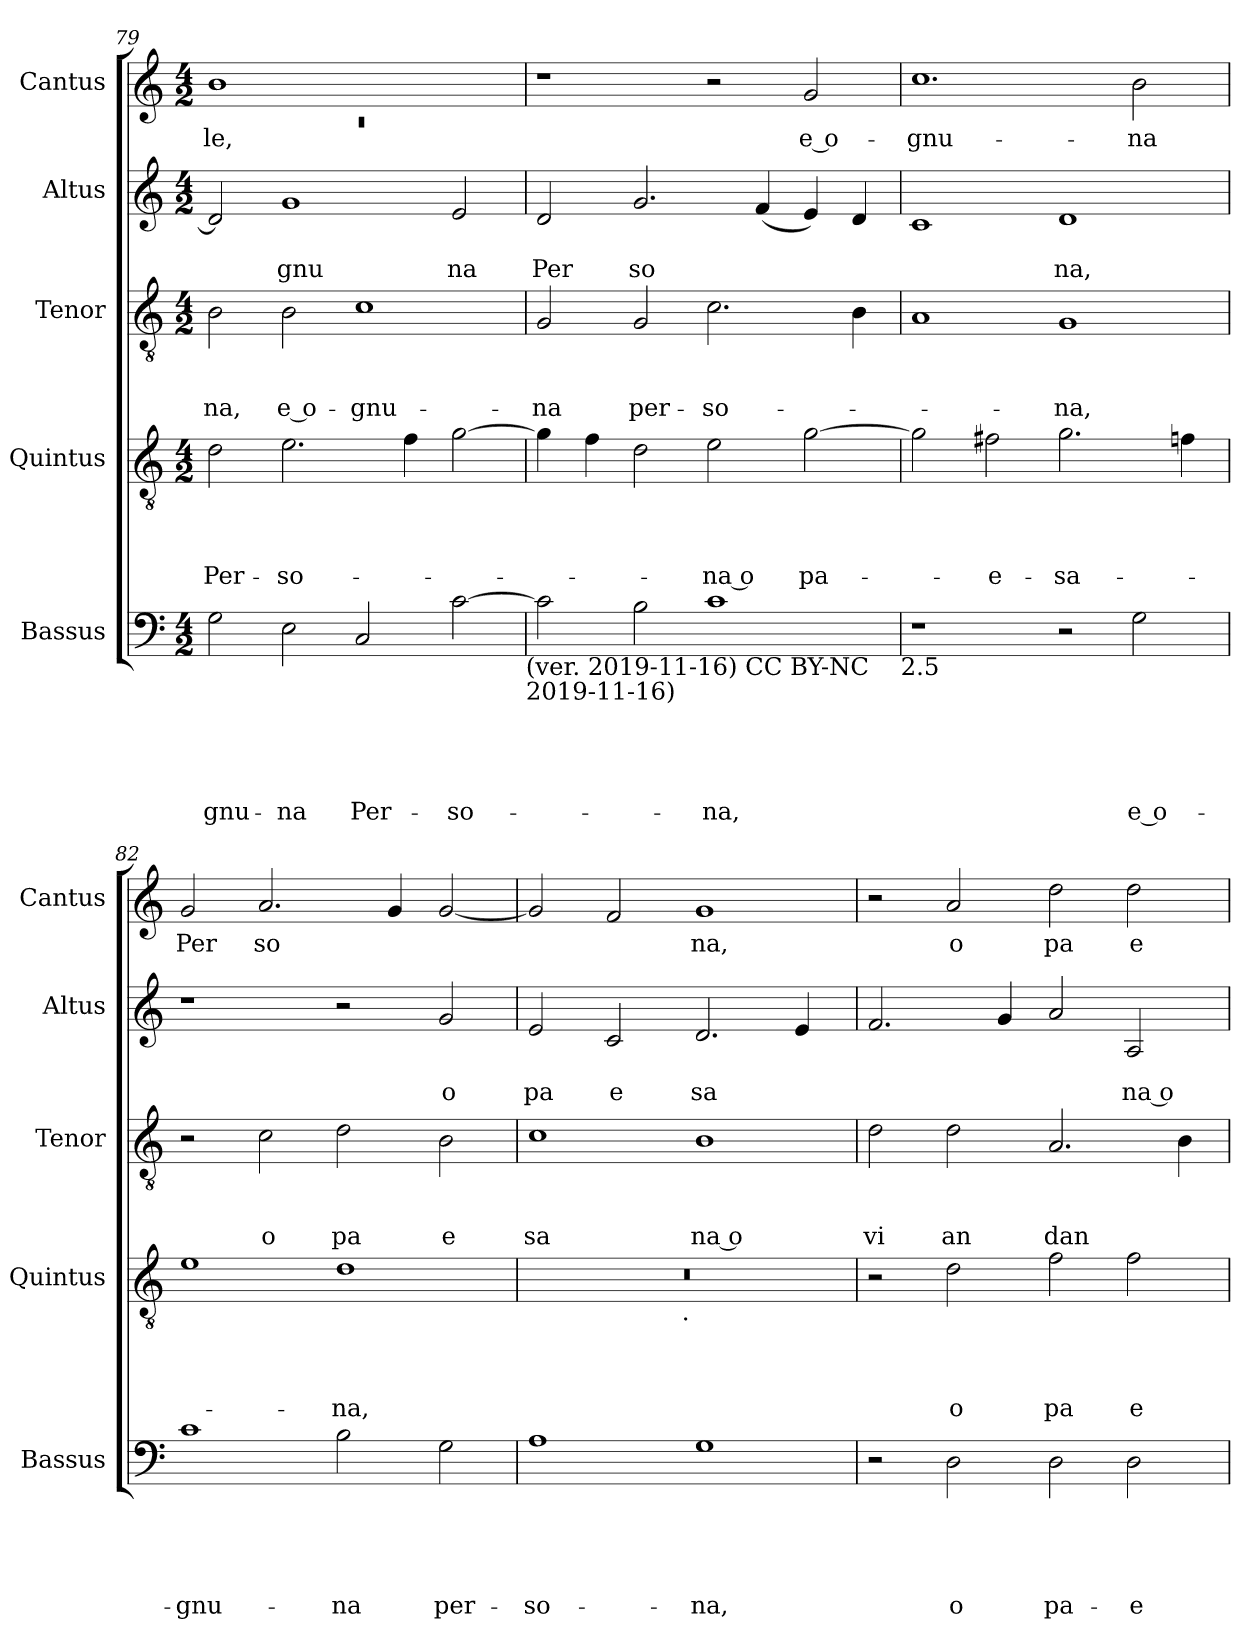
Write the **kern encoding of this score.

**kern	**text	**text	**text	**text	**text	**kern	**text	**text	**text	**text	**kern	**text	**text	**text	**kern	**text	**text	**kern	**text
*part5	*part5	*part5	*part5	*part5	*part5	*part4	*part4	*part4	*part4	*part4	*part3	*part3	*part3	*part3	*part2	*part2	*part2	*part1	*part1
*staff5	*staff5	*staff5	*staff5	*staff5	*staff5	*staff4	*staff4	*staff4	*staff4	*staff4	*staff3	*staff3	*staff3	*staff3	*staff2	*staff2	*staff2	*staff1	*staff1
*I"Bassus	*	*	*	*	*	*I"Quintus	*	*	*	*	*I"Tenor	*	*	*	*I"Altus	*	*	*I"Cantus	*
*I'Bassus	*	*	*	*	*	*I'Quintus	*	*	*	*	*I'Tenor	*	*	*	*I'Altus	*	*	*I'Cantus	*
*clefF4	*	*	*	*	*	*clefGv2	*	*	*	*	*clefGv2	*	*	*	*clefG2	*	*	*clefG2	*
*k[]	*	*	*	*	*	*k[]	*	*	*	*	*k[]	*	*	*	*k[]	*	*	*k[]	*
*C:	*	*	*	*	*	*C:	*	*	*	*	*C:	*	*	*	*C:	*	*	*C:	*
*M4/2	*	*	*	*	*	*M4/2	*	*	*	*	*M4/2	*	*	*	*M4/2	*	*	*M4/2	*
=79	=79	=79	=79	=79	=79	=79	=79	=79	=79	=79	=79	=79	=79	=79	=79	=79	=79	=79	=79
*	*	*	*	*	*	*	*	*	*	*	*	*	*	*	*	*	*	*^	*
!	!	!	!	!	!LO:LY:b	!	!	!	!	!LO:LY:b	!	!	!	!LO:LY:b	!	!	!	!	!LO:N:vis=1	!LO:LY:b
2G\	.	.	.	.	-gnu-	2d\	.	.	.	Per-	2B\	.	.	-na,	2d/]	.	.	1b	0rc	-le,
!	!	!	!	!	!LO:LY:b	!	!	!	!	!LO:LY:b	!	!	!	!LO:LY:b:rj	!	!	!LO:LY:b	!	!	!
2E\	.	.	.	.	-na	2.e\	.	.	.	-so-	2B\	.	.	e o-	1g	.	gnu	.	.	.
!	!	!	!	!	!LO:LY:b	!	!	!	!	!	!	!	!	!LO:LY:b	!	!	!	!	!	!
2C/	.	.	.	.	Per-	.	.	.	.	.	1c	.	.	-gnu-	.	.	.	1ryy	.	.
.	.	.	.	.	.	4f\	.	.	.	.	.	.	.	.	.	.	.	.	.	.
!	!	!	!	!	!LO:LY:b	!	!	!	!	!	!	!	!	!	!	!	!LO:LY:b	!	!	!
[>2c\	.	.	.	.	-so-	[>2g\	.	.	.	.	.	.	.	.	2e/	.	na	.	.	.
*	*	*	*	*	*	*	*	*	*	*	*	*	*	*	*	*	*	*v	*v	*
!LO:TX:b:t=(ver. 2019-11-16) CC BY-NC	!	!	!	!	!	!	!	!	!	!	!	!	!	!	!	!	!	!	!
!LO:TX:b:t=2019-11-16)	!	!	!	!	!	!	!	!	!	!	!	!	!	!	!	!	!	!	!
=80	=80	=80	=80	=80	=80	=80	=80	=80	=80	=80	=80	=80	=80	=80	=80	=80	=80	=80	=80
!	!	!	!	!	!	!	!	!	!	!	!	!	!	!LO:LY:b	!	!	!LO:LY:b	!	!
2c\]	.	.	.	.	.	4g\]	.	.	.	.	2G/	.	.	-na	2d/	.	Per	1r	.
.	.	.	.	.	.	4f\	.	.	.	.	.	.	.	.	.	.	.	.	.
!	!	!	!	!	!	!	!	!	!	!	!	!	!	!LO:LY:b	!	!	!LO:LY:b	!	!
2B\	.	.	.	.	.	2d\	.	.	.	.	2G/	.	.	per-	2.g/	.	so	.	.
!	!	!	!	!	!LO:LY:b	!	!	!	!	!LO:LY:b:rj	!	!	!	!LO:LY:b	!	!	!	!	!
1c	.	.	.	.	-na,	2e\	.	.	.	-na o	2.c\	.	.	-so-	.	.	.	2r	.
.	.	.	.	.	.	.	.	.	.	.	.	.	.	.	(4f/	.	.	.	.
!	!	!	!	!	!	!	!	!	!	!LO:LY:b	!	!	!	!	!	!	!	!	!LO:LY:b:rj
.	.	.	.	.	.	[>2g\	.	.	.	pa-	.	.	.	.	4e/)	.	.	2g/	e o-
.	.	.	.	.	.	.	.	.	.	.	4B\	.	.	.	4d/	.	.	.	.
!LO:TX:b:t=2.5	!	!	!	!	!	!	!	!	!	!	!	!	!	!	!	!	!	!	!
=81	=81	=81	=81	=81	=81	=81	=81	=81	=81	=81	=81	=81	=81	=81	=81	=81	=81	=81	=81
!	!	!	!	!	!	!	!	!	!	!	!	!	!	!	!	!	!	!	!LO:LY:b
1r	.	.	.	.	.	2g\]	.	.	.	.	1A	.	.	.	1c	.	.	1.cc	-gnu-
!	!	!	!	!	!	!	!	!	!	!LO:LY:b	!	!	!	!	!	!	!	!	!
.	.	.	.	.	.	2f#\	.	.	.	-e-	.	.	.	.	.	.	.	.	.
!	!	!	!	!	!	!	!	!	!	!LO:LY:b	!	!	!	!LO:LY:b	!	!	!LO:LY:b	!	!
2r	.	.	.	.	.	2.g\	.	.	.	-sa-	1G	.	.	-na,	1d	.	na,	.	.
!	!	!	!	!	!LO:LY:b:rj	!	!	!	!	!	!	!	!	!	!	!	!	!	!LO:LY:b
2G\	.	.	.	.	e o-	.	.	.	.	.	.	.	.	.	.	.	.	2b\	-na
.	.	.	.	.	.	4fn\	.	.	.	.	.	.	.	.	.	.	.	.	.
!!LO:PB:g=z
=82	=82	=82	=82	=82	=82	=82	=82	=82	=82	=82	=82	=82	=82	=82	=82	=82	=82	=82	=82
!	!	!	!	!	!LO:LY:b	!	!	!	!	!	!	!	!	!	!	!	!	!	!LO:LY:b
1c	.	.	.	.	-gnu-	1e	.	.	.	.	2r	.	.	.	1r	.	.	2g/	Per
!	!	!	!	!	!	!	!	!	!	!	!	!	!	!LO:LY:b	!	!	!	!	!LO:LY:b
.	.	.	.	.	.	.	.	.	.	.	2c\	.	.	o	.	.	.	2.a/	so
!	!	!	!	!	!LO:LY:b	!	!	!	!	!LO:LY:b	!	!	!	!LO:LY:b	!	!	!	!	!
2B\	.	.	.	.	-na	1d	.	.	.	-na,	2d\	.	.	pa	2r	.	.	.	.
.	.	.	.	.	.	.	.	.	.	.	.	.	.	.	.	.	.	4g/	.
!	!	!	!	!	!LO:LY:b	!	!	!	!	!	!	!	!	!LO:LY:b	!	!	!LO:LY:b	!	!
2G\	.	.	.	.	per-	.	.	.	.	.	2B\	.	.	e	2g/	.	o	[<2g/	.
=83	=83	=83	=83	=83	=83	=83	=83	=83	=83	=83	=83	=83	=83	=83	=83	=83	=83	=83	=83
!	!	!	!	!	!LO:LY:b	!	!	!	!	!	!	!	!	!LO:LY:b	!	!	!LO:LY:b	!	!
*	*	*	*	*	*	*^	*	*	*	*	*	*	*	*	*	*	*	*	*
1A	.	.	.	.	-so-	0r	2ryy	.	.	.	.	1c	.	.	sa	2e/	.	pa	2g/]	.
!	!	!	!	!	!	!	!	!	!	!	!	!	!	!	!	!	!	!LO:LY:b	!	!
.	.	.	.	.	.	.	4...ryy	.	.	.	.	.	.	.	.	2c/	.	e	2f/	.
!	!	!	!	!	!	!	!LO:TX:b:t=.	!	!	!	!	!	!	!	!	!	!	!	!	!
.	.	.	.	.	.	.	1ryy	.	.	.	.	.	.	.	.	.	.	.	.	.
!	!	!	!	!	!LO:LY:b	!	!	!	!	!	!	!	!	!	!LO:LY:b:rj	!	!	!LO:LY:b	!	!LO:LY:b
1G	.	.	.	.	-na,	.	.	.	.	.	.	1B	.	.	na o	2.d/	.	sa	1g	na,
.	.	.	.	.	.	.	.	.	.	.	.	.	.	.	.	4e/	.	.	.	.
.	.	.	.	.	.	.	32ryy	.	.	.	.	.	.	.	.	.	.	.	.	.
=84	=84	=84	=84	=84	=84	=84	=84	=84	=84	=84	=84	=84	=84	=84	=84	=84	=84	=84	=84	=84
!	!	!	!	!	!	!	!	!	!	!	!	!	!	!	!LO:LY:b	!	!	!	!	!
*	*	*	*	*	*	*v	*v	*	*	*	*	*	*	*	*	*	*	*	*	*
2r	.	.	.	.	.	2r	.	.	.	.	2d\	.	.	vi	2.f/	.	.	2r	.
!	!	!	!	!	!LO:LY:b	!	!	!	!	!LO:LY:b	!	!	!	!LO:LY:b	!	!	!	!	!LO:LY:b
2D\	.	.	.	.	o	2d\	.	.	.	o	2d\	.	.	an	.	.	.	2a/	o
.	.	.	.	.	.	.	.	.	.	.	.	.	.	.	4g/	.	.	.	.
!	!	!	!	!	!LO:LY:b	!	!	!	!	!LO:LY:b	!	!	!	!LO:LY:b	!	!	!	!	!LO:LY:b
2D\	.	.	.	.	pa-	2f\	.	.	.	pa	2.A/	.	.	dan	2a/	.	.	2dd\	pa
!	!	!	!	!	!LO:LY:b	!	!	!	!	!LO:LY:b	!	!	!	!	!	!	!LO:LY:b:rj	!	!LO:LY:b
2D\	.	.	.	.	-e-	2f\	.	.	.	e	.	.	.	.	2A/	.	na o	2dd\	e
.	.	.	.	.	.	.	.	.	.	.	4B\	.	.	.	.	.	.	.	.
=	=	=	=	=	=	=	=	=	=	=	=	=	=	=	=	=	=	=	=
*-	*-	*-	*-	*-	*-	*-	*-	*-	*-	*-	*-	*-	*-	*-	*-	*-	*-	*-	*-
